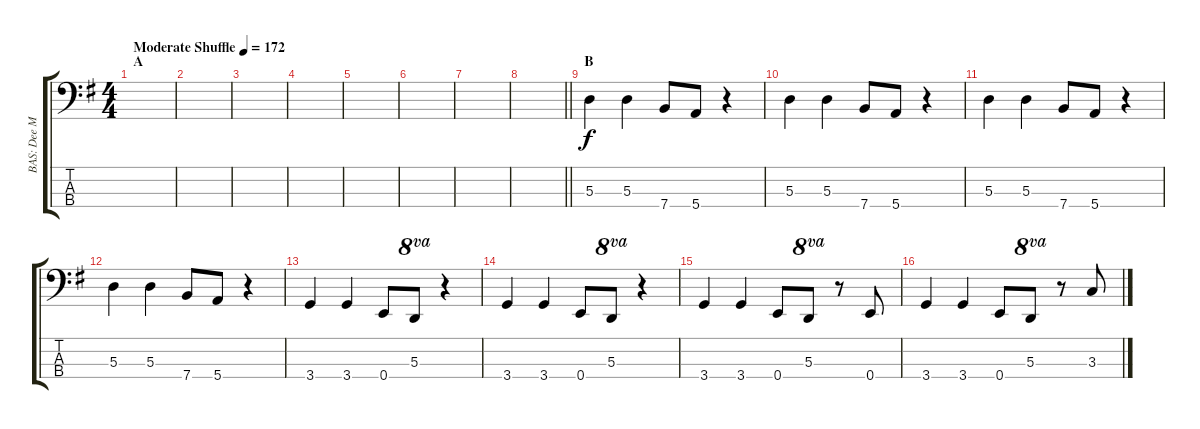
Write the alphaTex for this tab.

\track ("BAS: Dee Murray" "BAS: Dee M") {instrument electricbassfinger}
\staff {score tabs}
\tuning (G2 D2 A1 E1) {hide}
\ts (4 4)
\section ("" "A")
\tempo (172 "Moderate Shuffle")
\clef f4
\ks g
|
|
|
|
|
|
|
\barLineRight lightlight
|
\section ("" "B")
5.3.4 5.3.4 7.4.8 5.4.8 r.4 |
5.3.4 5.3.4 7.4.8 5.4.8 r.4 |
5.3.4 5.3.4 7.4.8 5.4.8 r.4 |
5.3.4 5.3.4 7.4.8 5.4.8 r.4 |
3.4.4 3.4.4 0.4.8 5.3.8{ot 8va} r.4 |
3.4.4 3.4.4 0.4.8 5.3.8{ot 8va} r.4 |
3.4.4 3.4.4 0.4.8 5.3.8{ot 8va} r.8 0.4.8 |
3.4.4 3.4.4 0.4.8 5.3.8{ot 8va} r.8 3.3.8
